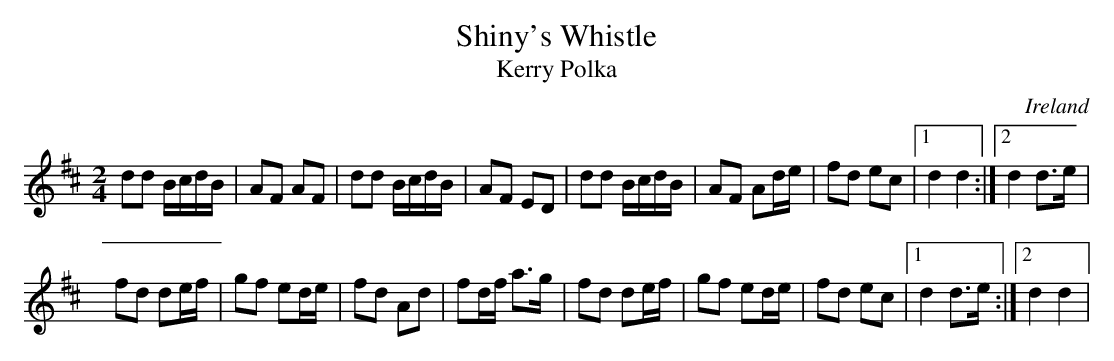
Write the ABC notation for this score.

X:1
T:Shiny's Whistle
T:Kerry Polka
O:Ireland
M:2/4
L:1/16
K:D
d2d2 BcdB|A2F2 A2F2|d2d2 BcdB|A2F2 E2D2|\
d2d2 BcdB|A2F2 A2de|f2d2 e2c2|[1 d4 d4 :| [2 d4 d2>e2 |
f2d2 d2ef|g2f2 e2de|f2d2 A2d2|f2df a2>g2|\
f2d2 d2ef|g2f2 e2de|f2d2 e2c2|[1 d4 d2>e2:|[2 d4 d4 |
